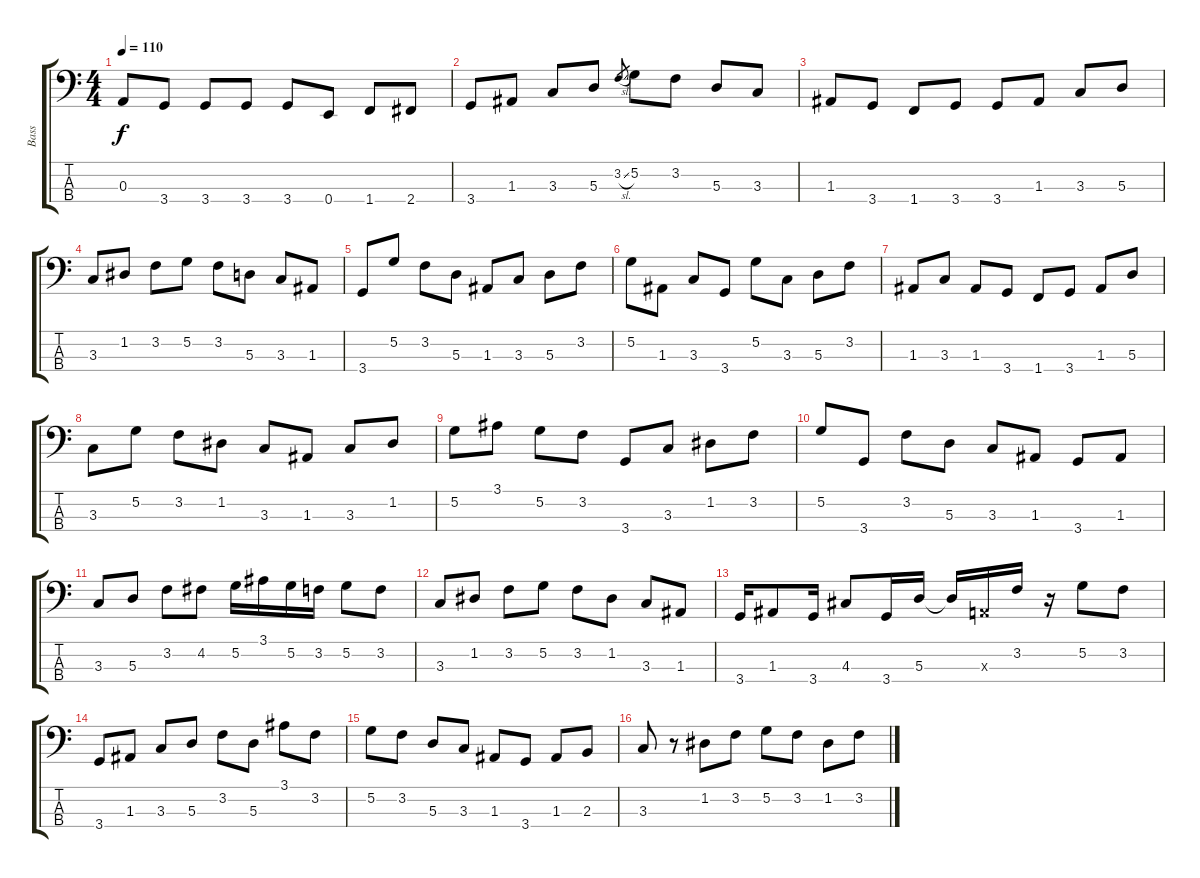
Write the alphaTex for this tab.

\track ("Bass" "Bass") {instrument electricbassfinger}
\staff {score tabs}
\tuning (G2 D2 A1 E1) {hide}
\ts (4 4)
\tempo 110
\clef f4
\ks c
0.3.8{dy f instrument electricbassfinger} 3.4.8 3.4.8 3.4.8 3.4.8 0.4.8 1.4.8 2.4.8 |
3.4.8 1.3.8 3.3.8 5.3.8 3.2{sl}.8{gr} 5.2.8 3.2.8 5.3.8 3.3.8 |
1.3.8 3.4.8 1.4.8 3.4.8 3.4.8 1.3.8 3.3.8 5.3.8 |
3.3.8 1.2.8 3.2.8 5.2.8 3.2.8 5.3.8 3.3.8 1.3.8 |
3.4.8 5.2.8 3.2.8 5.3.8 1.3.8 3.3.8 5.3.8 3.2.8 |
5.2.8 1.3.8 3.3.8 3.4.8 5.2.8 3.3.8 5.3.8 3.2.8 |
1.3.8 3.3.8 1.3.8 3.4.8 1.4.8 3.4.8 1.3.8 5.3.8 |
3.3.8 5.2.8 3.2.8 1.2.8 3.3.8 1.3.8 3.3.8 1.2.8 |
5.2.8 3.1.8 5.2.8 3.2.8 3.4.8 3.3.8 1.2.8 3.2.8 |
5.2.8 3.4.8 3.2.8 5.3.8 3.3.8 1.3.8 3.4.8 1.3.8 |
3.3.8 5.3.8 3.2.8 4.2.8 5.2.16 3.1.16 5.2.16 3.2.16 5.2.8 3.2.8 |
3.3.8 1.2.8 3.2.8 5.2.8 3.2.8 1.2.8 3.3.8 1.3.8 |
3.4.16 1.3.8 3.4.16 4.3.8 3.4.16 5.3.16 5.3{t}.16 0.3{x}.16 3.2.16 r.16 5.2.8 3.2.8 |
3.4.8 1.3.8 3.3.8 5.3.8 3.2.8 5.3.8 3.1.8 3.2.8 |
5.2.8 3.2.8 5.3.8 3.3.8 1.3.8 3.4.8 1.3.8 2.3.8 |
3.3.8 r.8 1.2.8 3.2.8 5.2.8 3.2.8 1.2.8 3.2.8
